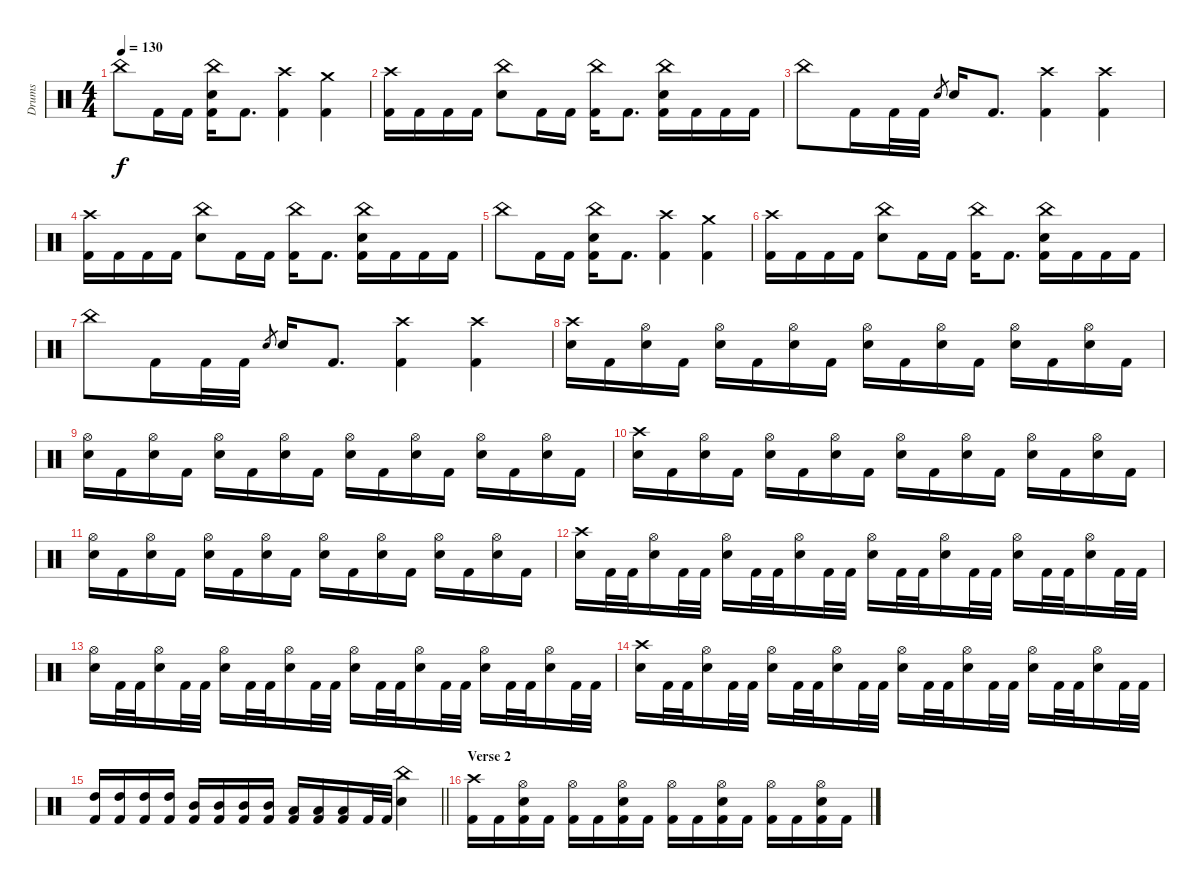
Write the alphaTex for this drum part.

\track ("Drums" "Drums") {instrument percussion}
\staff {score}
\articulation defaults
\ts (4 4)
\tempo 130
\clef neutral
\ks c "China (hit)".8{dy f} "Kick (hit) 2".16 "Kick (hit) 2".16
("China (hit)" "Snare (hit) 2" "Kick (hit) 2").16 "Kick (hit) 2".8{d} ("Crash high (hit)" "Kick (hit) 2").4 ("Crash medium (hit)" "Kick (hit) 2").4 |
("Crash high (hit)" "Kick (hit) 2").16 "Kick (hit) 2".16 "Kick (hit) 2".16 "Kick (hit) 2".16 ("China (hit)" "Snare (hit) 2").8 "Kick (hit) 2".16 "Kick (hit) 2".16 ("China (hit)" "Kick (hit) 2").16 "Kick (hit) 2".8{d} ("China (hit)" "Snare (hit) 2" "Kick (hit) 2").16 "Kick (hit) 2".16 "Kick (hit) 2".16 "Kick (hit) 2".16 |
"China (hit)".8 "Kick (hit) 2".16 "Kick (hit) 2".32 "Kick (hit) 2".32 "Snare (hit) 2".8{gr} "Snare (hit) 2".16 "Kick (hit) 2".8{d} ("Crash high (hit)" "Kick (hit) 2").4 ("Crash high (hit)" "Kick (hit) 2").4 |
("Crash high (hit)" "Kick (hit) 2").16 "Kick (hit) 2".16 "Kick (hit) 2".16 "Kick (hit) 2".16 ("China (hit)" "Snare (hit) 2").8 "Kick (hit) 2".16 "Kick (hit) 2".16 ("China (hit)" "Kick (hit) 2").16 "Kick (hit) 2".8{d} ("China (hit)" "Snare (hit) 2" "Kick (hit) 2").16 "Kick (hit) 2".16 "Kick (hit) 2".16 "Kick (hit) 2".16 |
"China (hit)".8 "Kick (hit) 2".16 "Kick (hit) 2".16 ("China (hit)" "Snare (hit) 2" "Kick (hit) 2").16 "Kick (hit) 2".8{d} ("Crash high (hit)" "Kick (hit) 2").4 ("Crash medium (hit)" "Kick (hit) 2").4 |
("Crash high (hit)" "Kick (hit) 2").16 "Kick (hit) 2".16 "Kick (hit) 2".16 "Kick (hit) 2".16 ("China (hit)" "Snare (hit) 2").8 "Kick (hit) 2".16 "Kick (hit) 2".16 ("China (hit)" "Kick (hit) 2").16 "Kick (hit) 2".8{d} ("China (hit)" "Snare (hit) 2" "Kick (hit) 2").16 "Kick (hit) 2".16 "Kick (hit) 2".16 "Kick (hit) 2".16 |
"China (hit)".8 "Kick (hit) 2".16 "Kick (hit) 2".32 "Kick (hit) 2".32 "Snare (hit) 2".8{gr} "Snare (hit) 2".16 "Kick (hit) 2".8{d} ("Crash high (hit)" "Kick (hit) 2").4 ("Crash high (hit)" "Kick (hit) 2").4 |
("Crash high (hit)" "Snare (hit) 2").16 "Kick (hit) 2".16 ("Hi-Hat (open)" "Snare (hit) 2").16 "Kick (hit) 2".16 ("Hi-Hat (open)" "Snare (hit) 2").16 "Kick (hit) 2".16 ("Hi-Hat (open)" "Snare (hit) 2").16 "Kick (hit) 2".16 ("Hi-Hat (open)" "Snare (hit) 2").16 "Kick (hit) 2".16 ("Hi-Hat (open)" "Snare (hit) 2").16 "Kick (hit) 2".16 ("Hi-Hat (open)" "Snare (hit) 2").16 "Kick (hit) 2".16 ("Hi-Hat (open)" "Snare (hit) 2").16 "Kick (hit) 2".16 |
("Hi-Hat (open)" "Snare (hit) 2").16 "Kick (hit) 2".16 ("Hi-Hat (open)" "Snare (hit) 2").16 "Kick (hit) 2".16 ("Hi-Hat (open)" "Snare (hit) 2").16 "Kick (hit) 2".16 ("Hi-Hat (open)" "Snare (hit) 2").16 "Kick (hit) 2".16 ("Hi-Hat (open)" "Snare (hit) 2").16 "Kick (hit) 2".16 ("Hi-Hat (open)" "Snare (hit) 2").16 "Kick (hit) 2".16 ("Hi-Hat (open)" "Snare (hit) 2").16 "Kick (hit) 2".16 ("Hi-Hat (open)" "Snare (hit) 2").16 "Kick (hit) 2".16 |
("Crash high (hit)" "Snare (hit) 2").16 "Kick (hit) 2".16 ("Hi-Hat (open)" "Snare (hit) 2").16 "Kick (hit) 2".16 ("Hi-Hat (open)" "Snare (hit) 2").16 "Kick (hit) 2".16 ("Hi-Hat (open)" "Snare (hit) 2").16 "Kick (hit) 2".16 ("Hi-Hat (open)" "Snare (hit) 2").16 "Kick (hit) 2".16 ("Hi-Hat (open)" "Snare (hit) 2").16 "Kick (hit) 2".16 ("Hi-Hat (open)" "Snare (hit) 2").16 "Kick (hit) 2".16 ("Hi-Hat (open)" "Snare (hit) 2").16 "Kick (hit) 2".16 |
("Hi-Hat (open)" "Snare (hit) 2").16 "Kick (hit) 2".16 ("Hi-Hat (open)" "Snare (hit) 2").16 "Kick (hit) 2".16 ("Hi-Hat (open)" "Snare (hit) 2").16 "Kick (hit) 2".16 ("Hi-Hat (open)" "Snare (hit) 2").16 "Kick (hit) 2".16 ("Hi-Hat (open)" "Snare (hit) 2").16 "Kick (hit) 2".16 ("Hi-Hat (open)" "Snare (hit) 2").16 "Kick (hit) 2".16 ("Hi-Hat (open)" "Snare (hit) 2").16 "Kick (hit) 2".16 ("Hi-Hat (open)" "Snare (hit) 2").16 "Kick (hit) 2".16 |
("Crash high (hit)" "Snare (hit) 2").16 "Kick (hit) 2".32 "Kick (hit) 2".32 ("Hi-Hat (open)" "Snare (hit) 2").16 "Kick (hit) 2".32 "Kick (hit) 2".32 ("Hi-Hat (open)" "Snare (hit) 2").16 "Kick (hit) 2".32 "Kick (hit) 2".32 ("Hi-Hat (open)" "Snare (hit) 2").16 "Kick (hit) 2".32 "Kick (hit) 2".32 ("Hi-Hat (open)" "Snare (hit) 2").16 "Kick (hit) 2".32 "Kick (hit) 2".32 ("Hi-Hat (open)" "Snare (hit) 2").16 "Kick (hit) 2".32 "Kick (hit) 2".32 ("Hi-Hat (open)" "Snare (hit) 2").16 "Kick (hit) 2".32 "Kick (hit) 2".32 ("Hi-Hat (open)" "Snare (hit) 2").16 "Kick (hit) 2".32 "Kick (hit) 2".32 |
("Hi-Hat (open)" "Snare (hit) 2").16 "Kick (hit) 2".32 "Kick (hit) 2".32 ("Hi-Hat (open)" "Snare (hit) 2").16 "Kick (hit) 2".32 "Kick (hit) 2".32 ("Hi-Hat (open)" "Snare (hit) 2").16 "Kick (hit) 2".32 "Kick (hit) 2".32 ("Hi-Hat (open)" "Snare (hit) 2").16 "Kick (hit) 2".32 "Kick (hit) 2".32 ("Hi-Hat (open)" "Snare (hit) 2").16 "Kick (hit) 2".32 "Kick (hit) 2".32 ("Hi-Hat (open)" "Snare (hit) 2").16 "Kick (hit) 2".32 "Kick (hit) 2".32 ("Hi-Hat (open)" "Snare (hit) 2").16 "Kick (hit) 2".32 "Kick (hit) 2".32 ("Hi-Hat (open)" "Snare (hit) 2").16 "Kick (hit) 2".32 "Kick (hit) 2".32 |
("Crash high (hit)" "Snare (hit) 2").16 "Kick (hit) 2".32 "Kick (hit) 2".32 ("Hi-Hat (open)" "Snare (hit) 2").16 "Kick (hit) 2".32 "Kick (hit) 2".32 ("Hi-Hat (open)" "Snare (hit) 2").16 "Kick (hit) 2".32 "Kick (hit) 2".32 ("Hi-Hat (open)" "Snare (hit) 2").16 "Kick (hit) 2".32 "Kick (hit) 2".32 ("Hi-Hat (open)" "Snare (hit) 2").16 "Kick (hit) 2".32 "Kick (hit) 2".32 ("Hi-Hat (open)" "Snare (hit) 2").16 "Kick (hit) 2".32 "Kick (hit) 2".32 ("Hi-Hat (open)" "Snare (hit) 2").16 "Kick (hit) 2".32 "Kick (hit) 2".32 ("Hi-Hat (open)" "Snare (hit) 2").16 "Kick (hit) 2".32 "Kick (hit) 2".32 |
\barLineRight lightlight
("High Tom (hit)" "Kick (hit) 2").16 ("High Tom (hit)" "Kick (hit) 2").16 ("High Tom (hit)" "Kick (hit) 2").16 ("High Tom (hit)" "Kick (hit) 2").16 ("Mid Tom (hit)" "Kick (hit) 2").16 ("Mid Tom (hit)" "Kick (hit) 2").16 ("Mid Tom (hit)" "Kick (hit) 2").16 ("Mid Tom (hit)" "Kick (hit) 2").16 ("Low Tom (hit)" "Kick (hit) 2").16 ("Low Tom (hit)" "Kick (hit) 2").16 ("Low Tom (hit)" "Kick (hit) 2").16 "Kick (hit) 2".32 "Kick (hit) 2".32 ("China (hit)" "Snare (hit) 2").4 |
\section ("" "Verse 2")
("Crash high (hit)" "Kick (hit) 2").16 "Kick (hit) 2".16 ("Hi-Hat (open)" "Snare (hit) 2" "Kick (hit) 2").16 "Kick (hit) 2".16 ("Hi-Hat (open)" "Kick (hit) 2").16 "Kick (hit) 2".16 ("Hi-Hat (open)" "Snare (hit) 2" "Kick (hit) 2").16 "Kick (hit) 2".16 ("Hi-Hat (open)" "Kick (hit) 2").16 "Kick (hit) 2".16 ("Hi-Hat (open)" "Snare (hit) 2" "Kick (hit) 2").16 "Kick (hit) 2".16 ("Hi-Hat (open)" "Kick (hit) 2").16 "Kick (hit) 2".16 ("Hi-Hat (open)" "Snare (hit) 2" "Kick (hit) 2").16 "Kick (hit) 2".16
